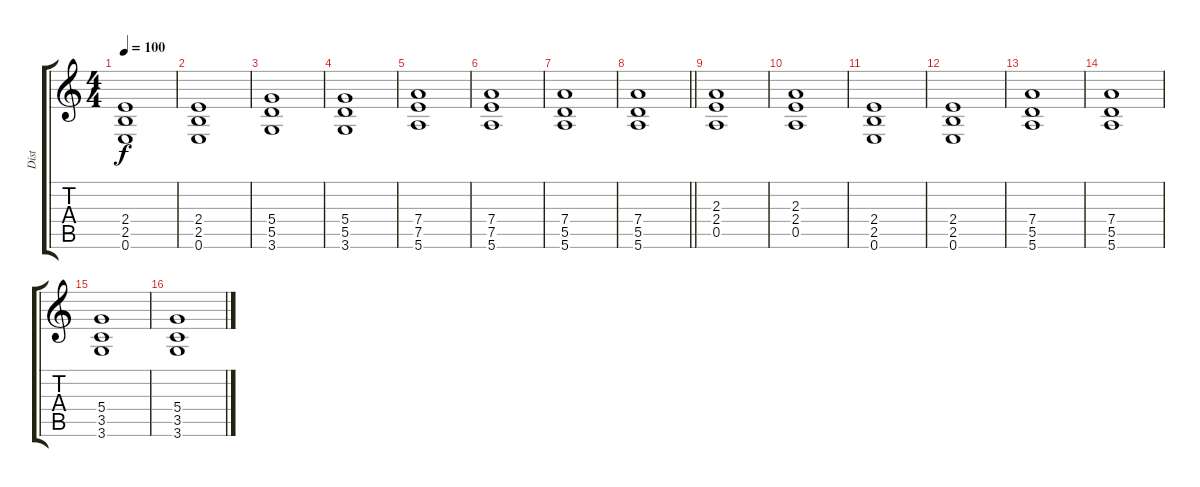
\track ("Dist" "Dist") {instrument distortionguitar}
\staff {score tabs}
\tuning (E4 B3 G3 D3 A2 E2) {hide}
\ts (4 4)
\tempo 100
\clef g2
\ks c
(2.4 2.5 0.6).1{dy f} |
(2.4 2.5 0.6).1 |
(5.4 5.5 3.6).1 |
(5.4 5.5 3.6).1 |
(7.4 7.5 5.6).1 |
(7.4 7.5 5.6).1 |
(7.4 5.5 5.6).1 |
\barLineRight lightlight
(7.4 5.5 5.6).1 |
(2.3 2.4 0.5).1 |
(2.3 2.4 0.5).1 |
(2.4 2.5 0.6).1 |
(2.4 2.5 0.6).1 |
(7.4 5.5 5.6).1 |
(7.4 5.5 5.6).1 |
(5.4 3.5 3.6).1 |
(5.4 3.5 3.6).1
